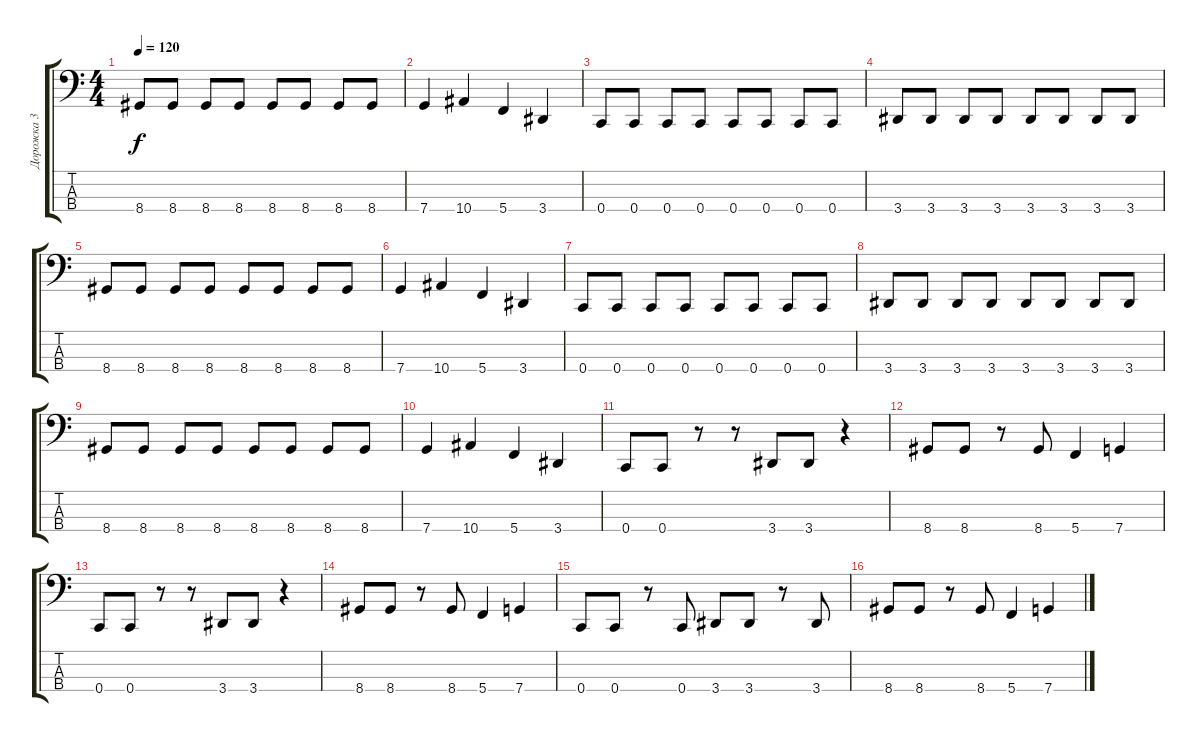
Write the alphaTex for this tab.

\track ("Дорожка 3" "Дорожка 3") {instrument electricbassfinger}
\staff {score tabs}
\tuning (F2 C2 G1 C1) {hide}
\ts (4 4)
\tempo 120
\clef f4
\ks c
8.4.8{dy f} 8.4.8 8.4.8 8.4.8 8.4.8 8.4.8 8.4.8 8.4.8 |
7.4.4 10.4.4 5.4.4 3.4.4 |
0.4.8 0.4.8 0.4.8 0.4.8 0.4.8 0.4.8 0.4.8 0.4.8 |
3.4.8 3.4.8 3.4.8 3.4.8 3.4.8 3.4.8 3.4.8 3.4.8 |
8.4.8 8.4.8 8.4.8 8.4.8 8.4.8 8.4.8 8.4.8 8.4.8 |
7.4.4 10.4.4 5.4.4 3.4.4 |
0.4.8 0.4.8 0.4.8 0.4.8 0.4.8 0.4.8 0.4.8 0.4.8 |
3.4.8 3.4.8 3.4.8 3.4.8 3.4.8 3.4.8 3.4.8 3.4.8 |
8.4.8 8.4.8 8.4.8 8.4.8 8.4.8 8.4.8 8.4.8 8.4.8 |
7.4.4 10.4.4 5.4.4 3.4.4 |
0.4.8 0.4.8 r.8 r.8 3.4.8 3.4.8 r.4 |
8.4.8 8.4.8 r.8 8.4.8 5.4.4 7.4.4 |
0.4.8 0.4.8 r.8 r.8 3.4.8 3.4.8 r.4 |
8.4.8 8.4.8 r.8 8.4.8 5.4.4 7.4.4 |
0.4.8 0.4.8 r.8 0.4.8 3.4.8 3.4.8 r.8 3.4.8 |
8.4.8 8.4.8 r.8 8.4.8 5.4.4 7.4.4
